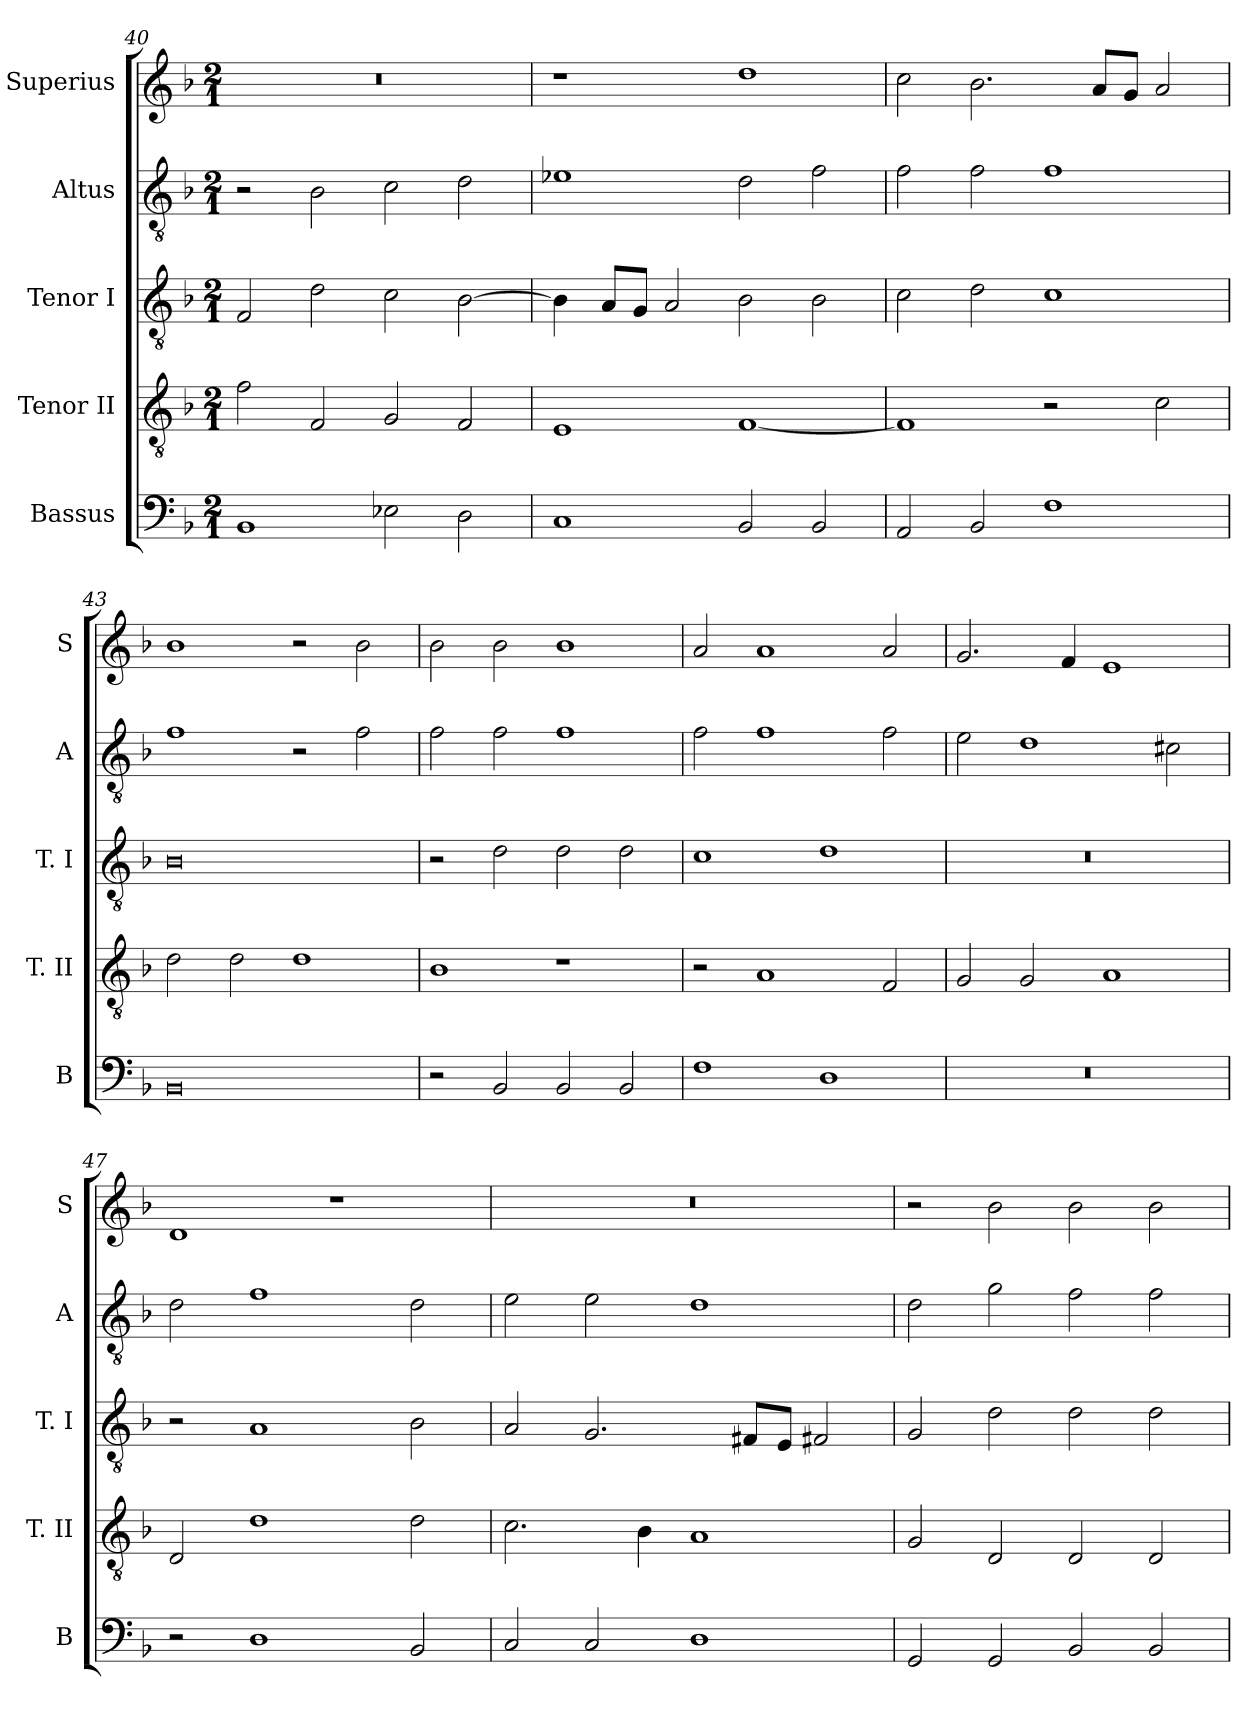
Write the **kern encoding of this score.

**kern	**kern	**kern	**kern	**kern
*part5	*part4	*part3	*part2	*part1
*staff5	*staff4	*staff3	*staff2	*staff1
*I"Bassus	*I"Tenor II	*I"Tenor I	*I"Altus	*I"Superius
*I'B	*I'T. II	*I'T. I	*I'A	*I'S
*clefF4	*clefGv2	*clefGv2	*clefGv2	*clefG2
*k[b-]	*k[b-]	*k[b-]	*k[b-]	*k[b-]
*F:	*F:	*F:	*F:	*F:
*M2/1	*M2/1	*M2/1	*M2/1	*M2/1
=40	=40	=40	=40	=40
1BB-	2f	2F	2r	0r
.	2F	2d	2B-	.
2E-X	2G	2c	2c	.
2D	2F	[2B-	2d	.
=41	=41	=41	=41	=41
1C	1E	4B-]	1e-X	1r
.	.	8AL	.	.
.	.	8GJ	.	.
.	.	2A	.	.
2BB-	[1F	2B-	2d	1dd
2BB-	.	2B-	2f	.
=42	=42	=42	=42	=42
2AA	1F]	2c	2f	2cc
2BB-	.	2d	2f	2.b-
1F	2r	1c	1f	.
.	.	.	.	8aL
.	.	.	.	8gJ
.	2c	.	.	2a
=43	=43	=43	=43	=43
0BB-	2d	0B-	1f	1b-
.	2d	.	.	.
.	1d	.	2r	2r
.	.	.	2f	2b-
=44	=44	=44	=44	=44
2r	1B-	2r	2f	2b-
2BB-	.	2d	2f	2b-
2BB-	1r	2d	1f	1b-
2BB-	.	2d	.	.
=45	=45	=45	=45	=45
1F	2r	1c	2f	2a
.	1A	.	1f	1a
1D	.	1d	.	.
.	2F	.	2f	2a
=46	=46	=46	=46	=46
0r	2G	0r	2e	2.g
.	2G	.	1d	.
.	.	.	.	4f
.	1A	.	.	1e
.	.	.	2c#X	.
=47	=47	=47	=47	=47
2r	2D	2r	2d	1d
1D	1d	1A	1f	.
.	.	.	.	1r
2BB-	2d	2B-	2d	.
=48	=48	=48	=48	=48
2C	2.c	2A	2e	0r
2C	.	2.G	2e	.
.	4B-	.	.	.
1D	1A	.	1d	.
.	.	8F#XL	.	.
.	.	8EJ	.	.
.	.	2F#X	.	.
=49	=49	=49	=49	=49
2GG	2G	2G	2d	2r
2GG	2D	2d	2g	2b-
2BB-	2D	2d	2f	2b-
2BB-	2D	2d	2f	2b-
=	=	=	=	=
*-	*-	*-	*-	*-
